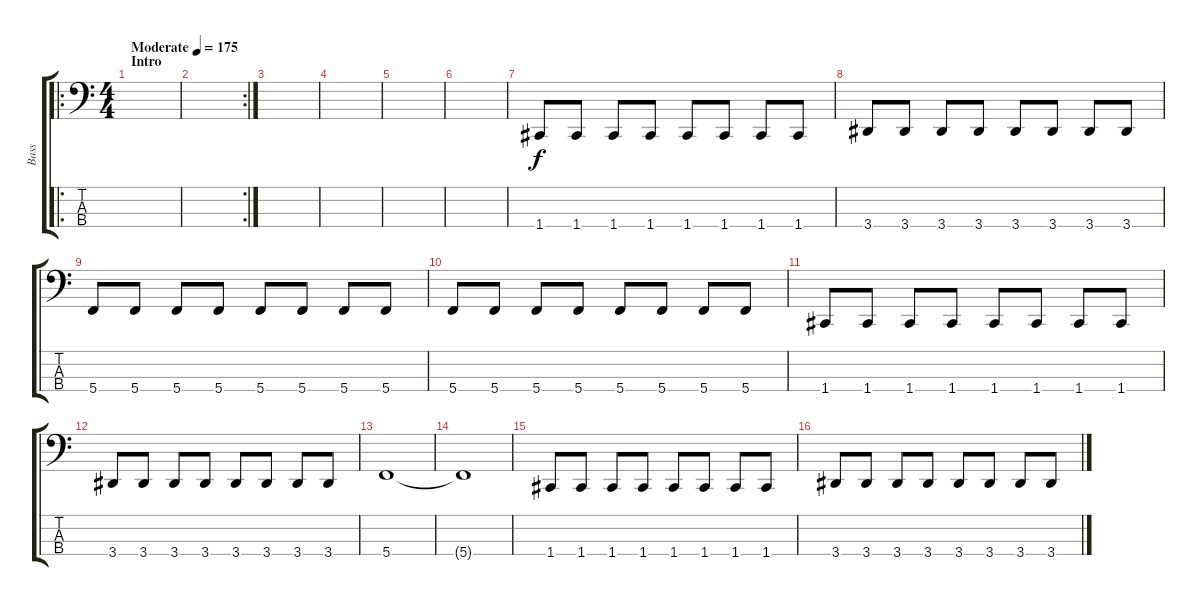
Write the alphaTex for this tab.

\track ("Bass" "Bass") {instrument electricbasspick}
\staff {score tabs}
\tuning (F2 C2 G1 C1) {hide}
\ro
\ts (4 4)
\section ("" "Intro")
\tempo (175 "Moderate")
\clef f4
\ks c
|
\rc 2
|
|
|
|
|
1.4.8 1.4.8 1.4.8 1.4.8 1.4.8 1.4.8 1.4.8 1.4.8 |
3.4.8 3.4.8 3.4.8 3.4.8 3.4.8 3.4.8 3.4.8 3.4.8 |
5.4.8 5.4.8 5.4.8 5.4.8 5.4.8 5.4.8 5.4.8 5.4.8 |
5.4.8 5.4.8 5.4.8 5.4.8 5.4.8 5.4.8 5.4.8 5.4.8 |
1.4.8 1.4.8 1.4.8 1.4.8 1.4.8 1.4.8 1.4.8 1.4.8 |
3.4.8 3.4.8 3.4.8 3.4.8 3.4.8 3.4.8 3.4.8 3.4.8 |
5.4.1 |
5.4{t}.1 |
1.4.8 1.4.8 1.4.8 1.4.8 1.4.8 1.4.8 1.4.8 1.4.8 |
3.4.8 3.4.8 3.4.8 3.4.8 3.4.8 3.4.8 3.4.8 3.4.8
